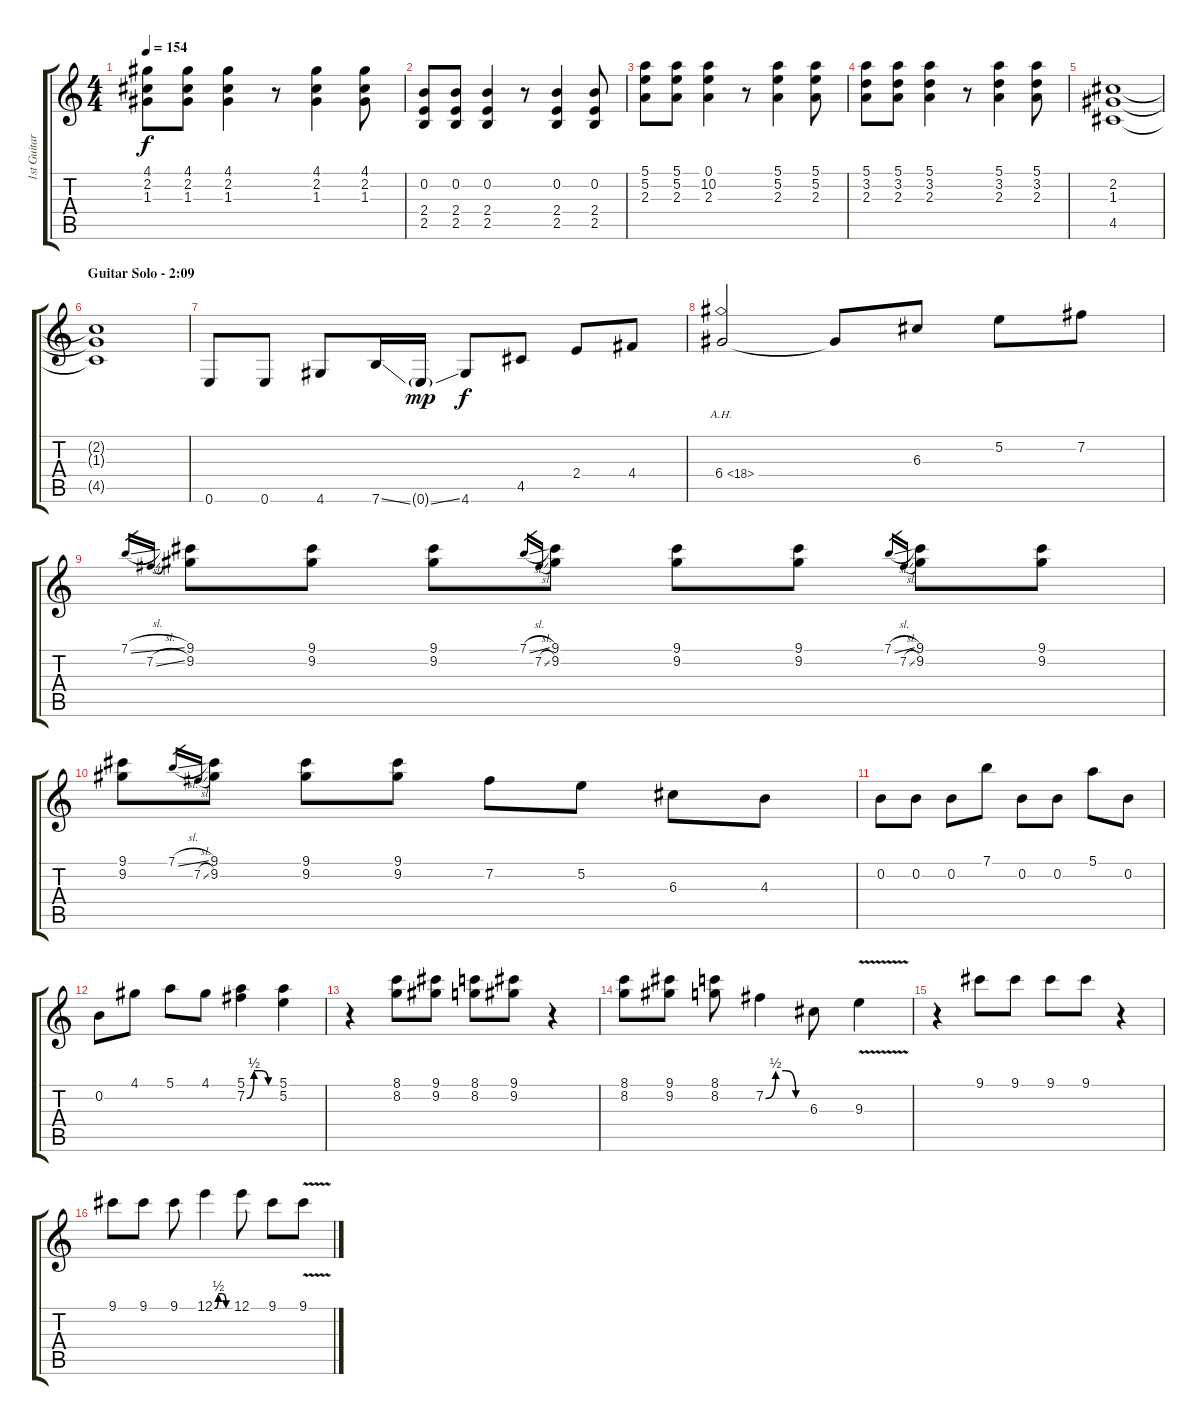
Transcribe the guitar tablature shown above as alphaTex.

\track ("1st Guitar" "1st Guitar") {instrument overdrivenguitar}
\staff {score tabs}
\tuning (E4 B3 G3 D3 A2 E2) {hide}
\ts (4 4)
\tempo 154
\clef g2
\ks c
(4.1 2.2 1.3).8{dy f} (4.1 2.2 1.3).8 (4.1 2.2 1.3).4 r.8 (4.1 2.2 1.3).4 (4.1 2.2 1.3).8 |
(0.2 2.4 2.5).8 (0.2 2.4 2.5).8 (0.2 2.4 2.5).4 r.8 (0.2 2.4 2.5).4 (0.2 2.4 2.5).8 |
(5.1 5.2 2.3).8 (5.1 5.2 2.3).8 (0.1 10.2 2.3).4 r.8 (5.1 5.2 2.3).4 (5.1 5.2 2.3).8 |
(5.1 3.2 2.3).8 (5.1 3.2 2.3).8 (5.1 3.2 2.3).4 r.8 (5.1 3.2 2.3).4 (5.1 3.2 2.3).8 |
(2.2 1.3 4.5).1 |
\section ("" "Guitar Solo - 2:09")
(2.2{t} 1.3{t} 4.5{t}).1 |
0.6.8 0.6.8 4.6.8 7.6{ss}.16 0.6{ss g}.16{dy mp} 4.6.8{dy f} 4.5.8 2.4.8 4.4.8 |
6.4{ah 12}.2 6.4{t}.8 6.3.8 5.2.8 7.2.8 |
7.1{sl}.16{gr} 7.2{sl}.16{gr} (9.1 9.2).8 (9.1 9.2).8 (9.1 9.2).8 7.1{sl}.16{gr} 7.2{sl}.16{gr} (9.1 9.2).8 (9.1 9.2).8 (9.1 9.2).8 7.1{sl}.16{gr} 7.2{sl}.16{gr} (9.1 9.2).8 (9.1 9.2).8 |
(9.1 9.2).8 7.1{sl}.16{gr} 7.2{sl}.16{gr} (9.1 9.2).8 (9.1 9.2).8 (9.1 9.2).8 7.2.8 5.2.8 6.3.8 4.3.8 |
0.2.8 0.2.8 0.2.8 7.1.8 0.2.8 0.2.8 5.1.8 0.2.8 |
0.2.8 4.1.8 5.1.8 4.1.8 (5.1 7.2{be (custom 0 0 15 2 30 2 45 0 60 0)}).4 (5.1 5.2).4 |
r.4 (8.1 8.2).8 (9.1 9.2).8 (8.1 8.2).8 (9.1 9.2).8 r.4 |
(8.1 8.2).8 (9.1 9.2).8 (8.1 8.2).8 7.2{be (custom 0 0 15 2 30 2 45 0 60 0)}.4 6.3.8 9.3{v}.4 |
r.4 9.1.8 9.1.8 9.1.8 9.1.8 r.4 |
9.1.8 9.1.8 9.1.8 12.1{be (custom 0 0 15 2 30 2 45 0 60 0)}.4 12.1.8 9.1.8 9.1{v}.8
